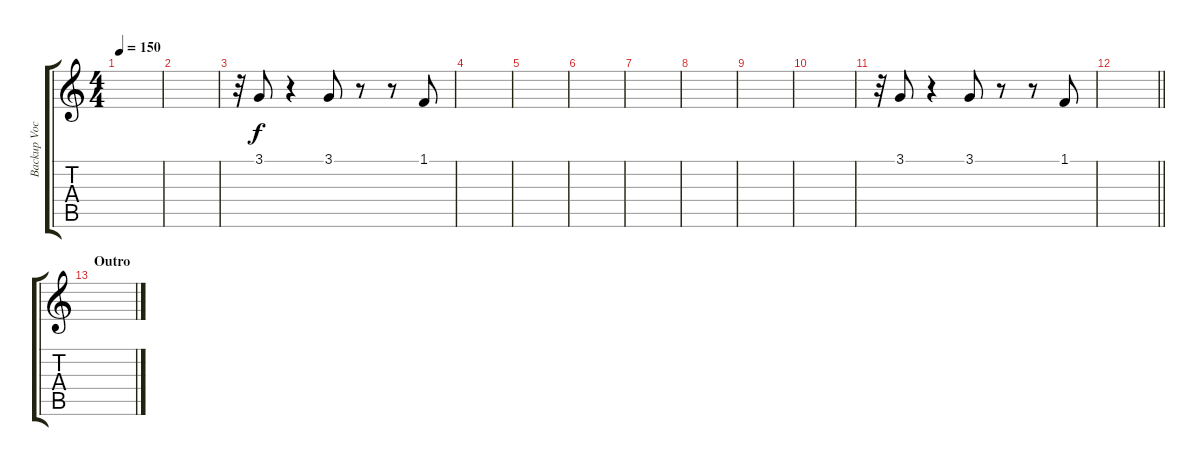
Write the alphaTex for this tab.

\track ("Backup Vocal" "Backup Voc") {instrument oboe}
\staff {score tabs}
\tuning (E4 B3 G3 D3 A2 E2) {hide}
\ts (4 4)
\tempo 150
\clef g2
\ks c
|
|
r.32 3.1.8 r.4 3.1.8 r.8 r.8 1.1.8 |
|
|
|
|
|
|
|
r.32 3.1.8 r.4 3.1.8 r.8 r.8 1.1.8 |
\barLineRight lightlight
|
\section ("" "Outro")
